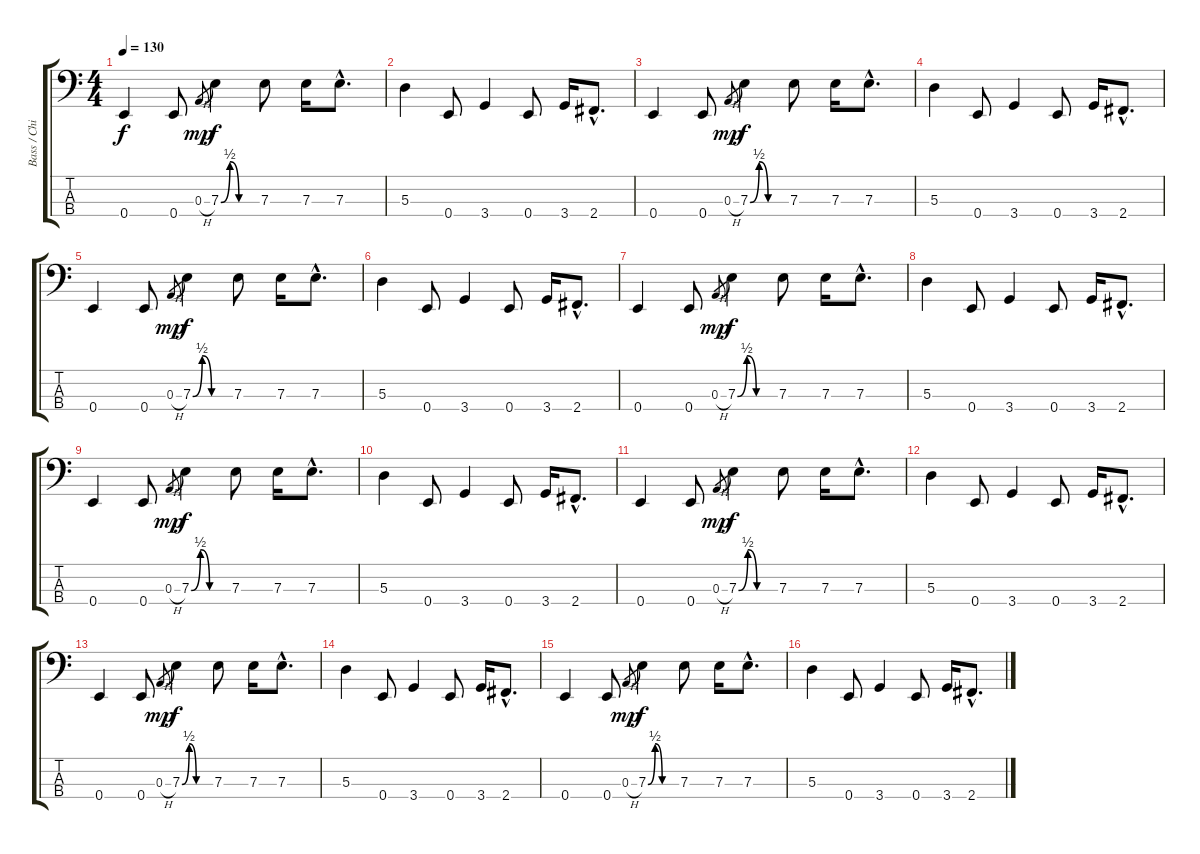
\track ("Bass / Chi Cheng" "Bass / Chi") {instrument electricbassfinger}
\staff {score tabs}
\tuning (G2 D2 A1 E1) {hide}
\ts (4 4)
\tempo 130
\clef f4
\ks c
0.4.4{dy f} 0.4.8 0.3{h}.8{gr dy mp} 7.3{be (custom 0 0 15 2 30 0 60 0)}.4{dy f} 7.3.8 7.3.16 7.3{hac}.8{d} |
5.3.4 0.4.8 3.4.4 0.4.8 3.4.16 2.4{hac}.8{d} |
0.4.4 0.4.8 0.3{h}.8{gr dy mp} 7.3{be (custom 0 0 15 2 30 0 60 0)}.4{dy f} 7.3.8 7.3.16 7.3{hac}.8{d} |
5.3.4 0.4.8 3.4.4 0.4.8 3.4.16 2.4{hac}.8{d} |
0.4.4 0.4.8 0.3{h}.8{gr dy mp} 7.3{be (custom 0 0 15 2 30 0 60 0)}.4{dy f} 7.3.8 7.3.16 7.3{hac}.8{d} |
5.3.4 0.4.8 3.4.4 0.4.8 3.4.16 2.4{hac}.8{d} |
0.4.4 0.4.8 0.3{h}.8{gr dy mp} 7.3{be (custom 0 0 15 2 30 0 60 0)}.4{dy f} 7.3.8 7.3.16 7.3{hac}.8{d} |
5.3.4 0.4.8 3.4.4 0.4.8 3.4.16 2.4{hac}.8{d} |
0.4.4 0.4.8 0.3{h}.8{gr dy mp} 7.3{be (custom 0 0 15 2 30 0 60 0)}.4{dy f} 7.3.8 7.3.16 7.3{hac}.8{d} |
5.3.4 0.4.8 3.4.4 0.4.8 3.4.16 2.4{hac}.8{d} |
0.4.4 0.4.8 0.3{h}.8{gr dy mp} 7.3{be (custom 0 0 15 2 30 0 60 0)}.4{dy f} 7.3.8 7.3.16 7.3{hac}.8{d} |
5.3.4 0.4.8 3.4.4 0.4.8 3.4.16 2.4{hac}.8{d} |
0.4.4 0.4.8 0.3{h}.8{gr dy mp} 7.3{be (custom 0 0 15 2 30 0 60 0)}.4{dy f} 7.3.8 7.3.16 7.3{hac}.8{d} |
5.3.4 0.4.8 3.4.4 0.4.8 3.4.16 2.4{hac}.8{d} |
0.4.4 0.4.8 0.3{h}.8{gr dy mp} 7.3{be (custom 0 0 15 2 30 0 60 0)}.4{dy f} 7.3.8 7.3.16 7.3{hac}.8{d} |
5.3.4 0.4.8 3.4.4 0.4.8 3.4.16 2.4{hac}.8{d}
